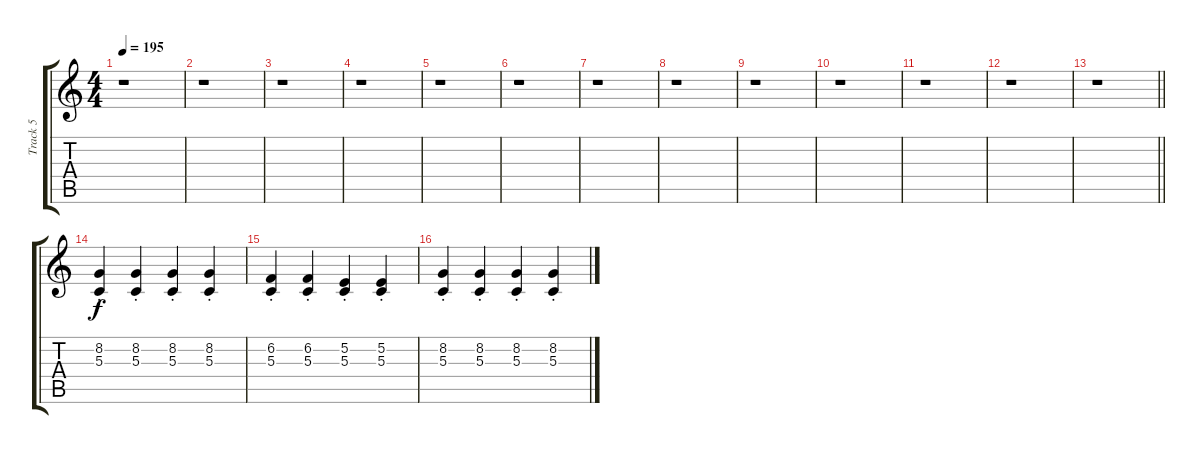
\track ("Track 5" "Track 5") {instrument brightacousticpiano}
\staff {score tabs}
\tuning (E4 B3 G3 D3 A2 E2) {hide}
\ts (4 4)
\tempo 195
\clef g2
\ks c
r.1{dy f} |
r.1 |
r.1 |
r.1 |
r.1 |
r.1 |
r.1 |
r.1 |
r.1 |
r.1 |
r.1 |
r.1 |
\barLineRight lightlight
r.1 |
(8.2{st} 5.3{st}).4 (8.2{st} 5.3{st}).4 (8.2{st} 5.3{st}).4 (8.2{st} 5.3{st}).4 |
(6.2{st} 5.3{st}).4 (6.2{st} 5.3{st}).4 (5.2{st} 5.3{st}).4 (5.2{st} 5.3{st}).4 |
(8.2{st} 5.3{st}).4 (8.2{st} 5.3{st}).4 (8.2{st} 5.3{st}).4 (8.2{st} 5.3{st}).4
